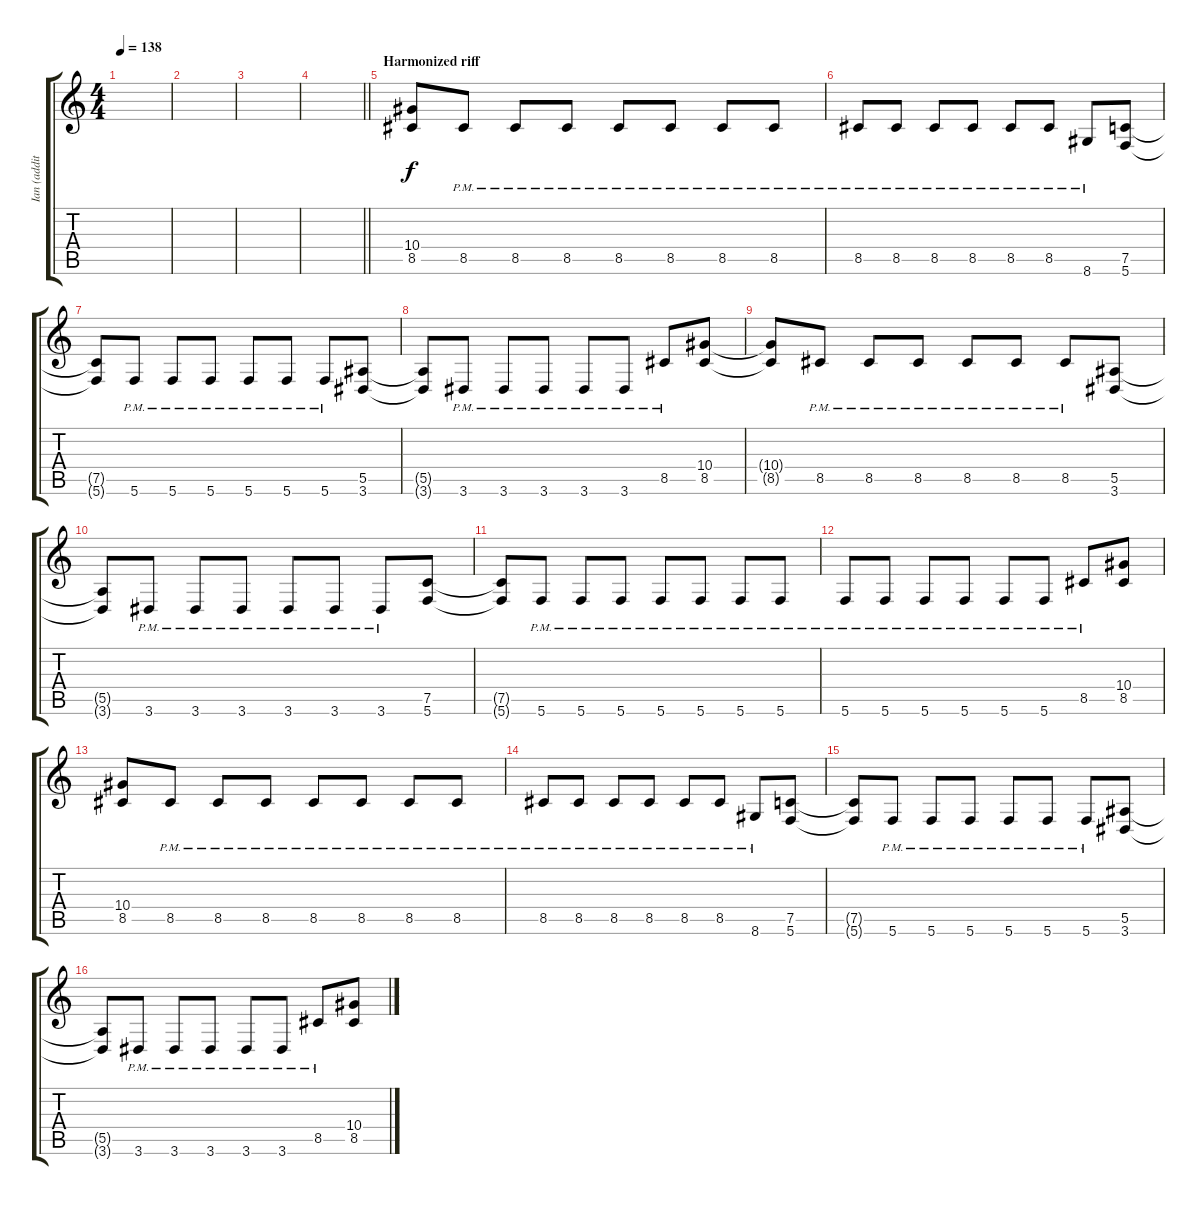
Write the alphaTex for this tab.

\track ("Ian (additional)" "Ian (addit") {instrument distortionguitar}
\staff {score tabs}
\tuning (C4 G3 Eb3 Bb2 F2 C2) {hide}
\ts (4 4)
\tempo 138
\clef g2
\ks c
|
|
|
\barLineRight lightlight
|
\section ("" "Harmonized riff")
(10.4 8.5).8 8.5{pm}.8 8.5{pm}.8 8.5{pm}.8 8.5{pm}.8 8.5{pm}.8 8.5{pm}.8 8.5{pm}.8 |
8.5{pm}.8 8.5{pm}.8 8.5{pm}.8 8.5{pm}.8 8.5{pm}.8 8.5{pm}.8 8.6{pm}.8 (7.5 5.6).8 |
(7.5{t} 5.6{t}).8 5.6{pm}.8 5.6{pm}.8 5.6{pm}.8 5.6{pm}.8 5.6{pm}.8 5.6{pm}.8 (5.5 3.6).8 |
(5.5{t} 3.6{t}).8 3.6{pm}.8 3.6{pm}.8 3.6{pm}.8 3.6{pm}.8 3.6{pm}.8 8.5{pm}.8 (10.4 8.5).8 |
(10.4{t} 8.5{t}).8 8.5{pm}.8 8.5{pm}.8 8.5{pm}.8 8.5{pm}.8 8.5{pm}.8 8.5{pm}.8 (5.5 3.6).8 |
(5.5{t} 3.6{t}).8 3.6{pm}.8 3.6{pm}.8 3.6{pm}.8 3.6{pm}.8 3.6{pm}.8 3.6{pm}.8 (7.5 5.6).8 |
(7.5{t} 5.6{t}).8 5.6{pm}.8 5.6{pm}.8 5.6{pm}.8 5.6{pm}.8 5.6{pm}.8 5.6{pm}.8 5.6{pm}.8 |
5.6{pm}.8 5.6{pm}.8 5.6{pm}.8 5.6{pm}.8 5.6{pm}.8 5.6{pm}.8 8.5{pm}.8 (10.4 8.5).8 |
(10.4 8.5).8 8.5{pm}.8 8.5{pm}.8 8.5{pm}.8 8.5{pm}.8 8.5{pm}.8 8.5{pm}.8 8.5{pm}.8 |
8.5{pm}.8 8.5{pm}.8 8.5{pm}.8 8.5{pm}.8 8.5{pm}.8 8.5{pm}.8 8.6{pm}.8 (7.5 5.6).8 |
(7.5{t} 5.6{t}).8 5.6{pm}.8 5.6{pm}.8 5.6{pm}.8 5.6{pm}.8 5.6{pm}.8 5.6{pm}.8 (5.5 3.6).8 |
(5.5{t} 3.6{t}).8 3.6{pm}.8 3.6{pm}.8 3.6{pm}.8 3.6{pm}.8 3.6{pm}.8 8.5{pm}.8 (10.4 8.5).8
